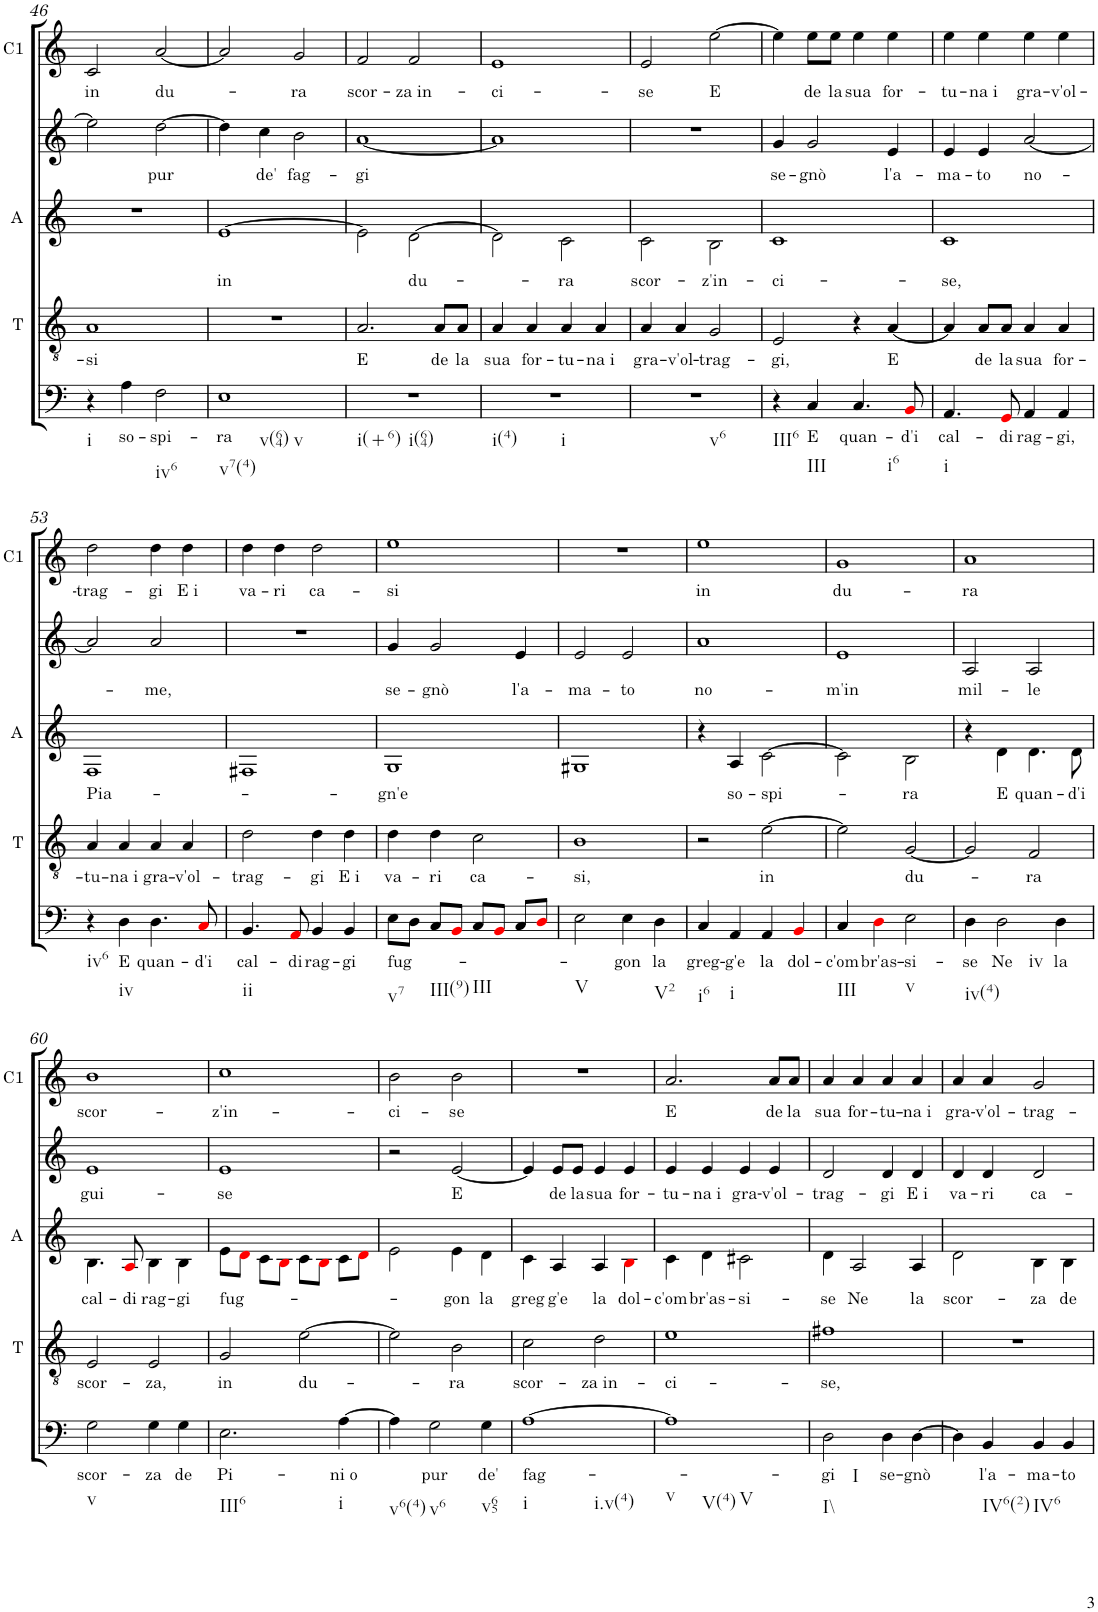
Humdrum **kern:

**kern	**text	**kern	**text	**kern	**text	**kern	**text	**kern	**text
*part5	*part5	*part4	*part4	*part3	*part3	*part2	*part2	*part1	*part1
*staff5	*staff5	*staff4	*staff4	*staff3	*staff3	*staff2	*staff2	*staff1	*staff1
*	*	*I"T	*	*I"A	*	*	*	*I"C1	*
*	*	*I'T	*	*I'A	*	*	*	*I'C1	*
!!LO:PB:g=z
*clefF4	*	*clefGv2	*	*clefG2	*	*clefG2	*	*clefG2	*
*k[]	*	*k[]	*	*k[]	*	*k[]	*	*k[]	*
*M4/4	*	*M4/4	*	*M4/4	*	*M4/4	*	*M4/4	*
*met(c)	*	*met(c)	*	*met(c)	*	*met(c)	*	*met(c)	*
=46	=46	=46	=46	=46	=46	=46	=46	=46	=46
!	!	!	!LO:LY:b	!	!	!	!	!	!LO:LY:b
4r	.	1A	-si	1r	.	2ee\]	.	2c/	in
!	!LO:LY:b	!	!	!	!	!	!	!	!
4A\	so-	.	.	.	.	.	.	.	.
!	!LO:LY:b	!	!	!	!	!	!LO:LY:b	!	!LO:LY:b
2F\	-spi-	.	.	.	.	[2dd\	pur	[2a/	du-
=47	=47	=47	=47	=47	=47	=47	=47	=47	=47
!	!LO:LY:b	!	!	!	!LO:LY:b	!	!	!	!
1E	-ra	1r	.	[1e	in	4dd\]	.	2a/]	.
!	!	!	!	!	!	!	!LO:LY:b	!	!
.	.	.	.	.	.	4cc\	de'	.	.
!	!	!	!	!	!	!	!LO:LY:b	!	!LO:LY:b
.	.	.	.	.	.	2b\	fag-	2g/	-ra
=48	=48	=48	=48	=48	=48	=48	=48	=48	=48
!	!	!	!LO:LY:b	!	!	!	!LO:LY:b	!	!LO:LY:b
1r	.	2.A/	E	2e\]	.	[1a	-gi	2f/	scor-
!	!	!	!	!	!LO:LY:b	!	!	!	!LO:LY:b
.	.	.	.	[2d\	du-	.	.	2f/	za in-
!	!	!	!LO:LY:b	!	!	!	!	!	!
.	.	8A/L	de	.	.	.	.	.	.
!	!	!	!LO:LY:b	!	!	!	!	!	!
.	.	8A/J	la	.	.	.	.	.	.
=49	=49	=49	=49	=49	=49	=49	=49	=49	=49
!	!	!	!LO:LY:b	!	!	!	!	!	!LO:LY:b
1r	.	4A/	sua	2d\]	.	1a]	.	1e	-ci-
!	!	!	!LO:LY:b	!	!	!	!	!	!
.	.	4A/	for-	.	.	.	.	.	.
!	!	!	!LO:LY:b	!	!LO:LY:b	!	!	!	!
.	.	4A/	-tu-	2c\	-ra	.	.	.	.
!	!	!	!LO:LY:b	!	!	!	!	!	!
.	.	4A/	na i	.	.	.	.	.	.
=50	=50	=50	=50	=50	=50	=50	=50	=50	=50
!	!	!	!LO:LY:b	!	!LO:LY:b	!	!	!	!LO:LY:b
1r	.	4A/	gra-	2c\	scor-	1r	.	2e/	-se
!	!	!	!LO:LY:b	!	!	!	!	!	!
.	.	4A/	-v'ol-	.	.	.	.	.	.
!	!	!	!LO:LY:b	!	!LO:LY:b	!	!	!	!LO:LY:b
.	.	2G/	-trag-	2B\	-z'in-	.	.	[2ee\	E
=51	=51	=51	=51	=51	=51	=51	=51	=51	=51
!	!	!	!LO:LY:b	!	!LO:LY:b	!	!LO:LY:b	!	!
4r	.	2E/	-gi,	1c	-ci-	4g/	se-	4ee\]	.
!	!LO:LY:b	!	!	!	!	!	!LO:LY:b	!	!LO:LY:b
4C/	E	.	.	.	.	2g/	-gnò	8ee\L	de
!	!	!	!	!	!	!	!	!	!LO:LY:b
.	.	.	.	.	.	.	.	8ee\J	la
!	!LO:LY:b	!	!	!	!	!	!	!	!LO:LY:b
4.C/	quan-	4r	.	.	.	.	.	4ee\	sua
!	!	!	!LO:LY:b	!	!	!	!LO:LY:b	!	!LO:LY:b
.	.	[4A/	E	.	.	4e/	l'a-	4ee\	for-
!	!LO:LY:b	!	!	!	!	!	!	!	!
8BBi/	-d'i	.	.	.	.	.	.	.	.
=52	=52	=52	=52	=52	=52	=52	=52	=52	=52
!	!LO:LY:b	!	!	!	!LO:LY:b	!	!LO:LY:b	!	!LO:LY:b
4.AA/	cal-	4A/]	.	1c	-se,	4e/	-ma-	4ee\	-tu-
!	!	!	!LO:LY:b	!	!	!	!LO:LY:b	!	!LO:LY:b
.	.	8A/L	de	.	.	4e/	-to	4ee\	na i
!	!LO:LY:b	!	!LO:LY:b	!	!	!	!	!	!
8GGi/	-di	8A/J	la	.	.	.	.	.	.
!	!LO:LY:b	!	!LO:LY:b	!	!	!	!LO:LY:b	!	!LO:LY:b
4AA/	rag-	4A/	sua	.	.	[2a/	no-	4ee\	gra-
!	!LO:LY:b	!	!LO:LY:b	!	!	!	!	!	!LO:LY:b
4AA/	-gi,	4A/	for-	.	.	.	.	4ee\	-v'ol-
!!LO:LB:g=z
=53	=53	=53	=53	=53	=53	=53	=53	=53	=53
!	!	!	!LO:LY:b	!	!LO:LY:b	!	!	!	!LO:LY:b
4r	.	4A/	-tu-	1F	Pia-	2a/]	.	2dd\	-trag-
!	!LO:LY:b	!	!LO:LY:b	!	!	!	!	!	!
4D\	E	4A/	na i	.	.	.	.	.	.
!	!LO:LY:b	!	!LO:LY:b	!	!	!	!LO:LY:b	!	!LO:LY:b
4.D\	quan-	4A/	gra-	.	.	2a/	-me,	4dd\	-gi
!	!	!	!LO:LY:b	!	!	!	!	!	!LO:LY:b
.	.	4A/	-v'ol-	.	.	.	.	4dd\	E i
!	!LO:LY:b	!	!	!	!	!	!	!	!
8Ci/	-d'i	.	.	.	.	.	.	.	.
=54	=54	=54	=54	=54	=54	=54	=54	=54	=54
!	!LO:LY:b	!	!LO:LY:b	!	!	!	!	!	!LO:LY:b
4.BB/	cal-	2d\	-trag-	1F#X	.	1r	.	4dd\	va-
!	!	!	!	!	!	!	!	!	!LO:LY:b
.	.	.	.	.	.	.	.	4dd\	-ri
!	!LO:LY:b	!	!	!	!	!	!	!	!
8AAi/	-di	.	.	.	.	.	.	.	.
!	!LO:LY:b	!	!LO:LY:b	!	!	!	!	!	!LO:LY:b
4BB/	rag-	4d\	-gi	.	.	.	.	2dd\	ca-
!	!LO:LY:b	!	!LO:LY:b	!	!	!	!	!	!
4BB/	-gi	4d\	E i	.	.	.	.	.	.
=55	=55	=55	=55	=55	=55	=55	=55	=55	=55
!	!LO:LY:b	!	!LO:LY:b	!	!LO:LY:b	!	!LO:LY:b	!	!LO:LY:b
8E\L	fug-	4d\	va-	1G	-gn'e	4g/	se-	1ee	-si
8D\J	.	.	.	.	.	.	.	.	.
!	!	!	!LO:LY:b	!	!	!	!LO:LY:b	!	!
8C/L	.	4d\	-ri	.	.	2g/	-gnò	.	.
8BBi/J	.	.	.	.	.	.	.	.	.
!	!	!	!LO:LY:b	!	!	!	!	!	!
8C/L	.	2c\	ca-	.	.	.	.	.	.
8BBi/J	.	.	.	.	.	.	.	.	.
!	!	!	!	!	!	!	!LO:LY:b	!	!
8C/L	.	.	.	.	.	4e/	l'a-	.	.
8Di/J	.	.	.	.	.	.	.	.	.
=56	=56	=56	=56	=56	=56	=56	=56	=56	=56
!	!	!	!LO:LY:b	!	!	!	!LO:LY:b	!	!
2E\	.	1B	-si,	1G#X	.	2e/	-ma-	1r	.
!	!LO:LY:b	!	!	!	!	!	!LO:LY:b	!	!
4E\	-gon	.	.	.	.	2e/	-to	.	.
!	!LO:LY:b	!	!	!	!	!	!	!	!
4D\	la	.	.	.	.	.	.	.	.
=57	=57	=57	=57	=57	=57	=57	=57	=57	=57
!	!LO:LY:b	!	!	!	!	!	!LO:LY:b	!	!LO:LY:b
4C/	greg-	2r	.	4r	.	1a	no-	1ee	in
!	!LO:LY:b	!	!	!	!LO:LY:b	!	!	!	!
4AA/	-g'e	.	.	4A/	so-	.	.	.	.
!	!LO:LY:b	!	!LO:LY:b	!	!LO:LY:b	!	!	!	!
4AA/	la	[2e\	in	[2c\	-spi-	.	.	.	.
!	!LO:LY:b	!	!	!	!	!	!	!	!
4BBi/	dol-	.	.	.	.	.	.	.	.
=58	=58	=58	=58	=58	=58	=58	=58	=58	=58
!	!LO:LY:b	!	!	!	!	!	!LO:LY:b	!	!LO:LY:b
4C/	-c'om-	2e\]	.	2c\]	.	1e	-m'in	1g	du-
!	!LO:LY:b	!	!	!	!	!	!	!	!
4Di\	-br'as-	.	.	.	.	.	.	.	.
!	!LO:LY:b	!	!LO:LY:b	!	!LO:LY:b	!	!	!	!
2E\	-si-	[2G/	du-	2B\	-ra	.	.	.	.
=59	=59	=59	=59	=59	=59	=59	=59	=59	=59
!	!LO:LY:b	!	!	!	!	!	!LO:LY:b	!	!LO:LY:b
4D\	-se	2G/]	.	4r	.	2A/	mil-	1a	-ra
!	!LO:LY:b	!	!	!	!LO:LY:b	!	!	!	!
2D\	Ne	.	.	4d\	E	.	.	.	.
!	!	!	!LO:LY:b	!	!LO:LY:b	!	!LO:LY:b	!	!
.	.	2F/	-ra	4.d\	quan-	2A/	-le	.	.
!	!LO:LY:b	!	!	!	!	!	!	!	!
4D\	la	.	.	.	.	.	.	.	.
!	!	!	!	!	!LO:LY:b	!	!	!	!
.	.	.	.	8d\	-d'i	.	.	.	.
!!LO:LB:g=z
=60	=60	=60	=60	=60	=60	=60	=60	=60	=60
!	!LO:LY:b	!	!LO:LY:b	!	!LO:LY:b	!	!LO:LY:b	!	!LO:LY:b
2G\	scor-	2E/	scor-	4.B\	cal-	1e	gui-	1b	scor-
!	!	!	!	!	!LO:LY:b	!	!	!	!
.	.	.	.	8Ai/	-di	.	.	.	.
!	!LO:LY:b	!	!LO:LY:b	!	!LO:LY:b	!	!	!	!
4G\	-za	2E/	-za,	4B\	rag-	.	.	.	.
!	!LO:LY:b	!	!	!	!LO:LY:b	!	!	!	!
4G\	de	.	.	4B\	-gi	.	.	.	.
=61	=61	=61	=61	=61	=61	=61	=61	=61	=61
!	!LO:LY:b	!	!LO:LY:b	!	!LO:LY:b	!	!LO:LY:b	!	!LO:LY:b
2.E\	Pi-	2G/	in	8e\L	fug-	1e	-se	1cc	-z'in-
.	.	.	.	8di\J	.	.	.	.	.
.	.	.	.	8c\L	.	.	.	.	.
.	.	.	.	8Bi\J	.	.	.	.	.
!	!	!	!LO:LY:b	!	!	!	!	!	!
.	.	[2e\	du-	8c\L	.	.	.	.	.
.	.	.	.	8Bi\J	.	.	.	.	.
!	!LO:LY:b	!	!	!	!	!	!	!	!
[4A\	ni o	.	.	8c\L	.	.	.	.	.
.	.	.	.	8di\J	.	.	.	.	.
=62	=62	=62	=62	=62	=62	=62	=62	=62	=62
!	!	!	!	!	!	!	!	!	!LO:LY:b
4A\]	.	2e\]	.	2e\	.	2r	.	2b\	-ci-
!	!LO:LY:b	!	!	!	!	!	!	!	!
2G\	pur	.	.	.	.	.	.	.	.
!	!	!	!LO:LY:b	!	!LO:LY:b	!	!LO:LY:b	!	!LO:LY:b
.	.	2B\	-ra	4e\	-gon	[2e/	E	2b\	-se
!	!LO:LY:b	!	!	!	!LO:LY:b	!	!	!	!
4G\	de'	.	.	4d\	la	.	.	.	.
=63	=63	=63	=63	=63	=63	=63	=63	=63	=63
!	!LO:LY:b	!	!LO:LY:b	!	!LO:LY:b	!	!	!	!
[1A	fag-	2c\	scor-	4c\	greg-	4e/]	.	1r	.
!	!	!	!	!	!LO:LY:b	!	!LO:LY:b	!	!
.	.	.	.	4A/	-g'e	8e/L	de	.	.
!	!	!	!	!	!	!	!LO:LY:b	!	!
.	.	.	.	.	.	8e/J	la	.	.
!	!	!	!LO:LY:b	!	!LO:LY:b	!	!LO:LY:b	!	!
.	.	2d\	za in-	4A/	la	4e/	sua	.	.
!	!	!	!	!	!LO:LY:b	!	!LO:LY:b	!	!
.	.	.	.	4Bi\	dol-	4e/	for-	.	.
=64	=64	=64	=64	=64	=64	=64	=64	=64	=64
!	!	!	!LO:LY:b	!	!LO:LY:b	!	!LO:LY:b	!	!LO:LY:b
1A]	.	1e	-ci-	4c\	-c'om-	4e/	-tu-	2.a/	E
!	!	!	!	!	!LO:LY:b	!	!LO:LY:b	!	!
.	.	.	.	4d\	-br'as-	4e/	na i	.	.
!	!	!	!	!	!LO:LY:b	!	!LO:LY:b	!	!
.	.	.	.	2c#X\	-si-	4e/	gra-	.	.
!	!	!	!	!	!	!	!LO:LY:b	!	!LO:LY:b
.	.	.	.	.	.	4e/	-v'ol-	8a/L	de
!	!	!	!	!	!	!	!	!	!LO:LY:b
.	.	.	.	.	.	.	.	8a/J	la
=65	=65	=65	=65	=65	=65	=65	=65	=65	=65
!	!LO:LY:b	!	!LO:LY:b	!	!LO:LY:b	!	!LO:LY:b	!	!LO:LY:b
2D\	-gi	1f#X	-se,	4d\	-se	2d/	-trag-	4a/	sua
!	!	!	!	!	!LO:LY:b	!	!	!	!LO:LY:b
.	.	.	.	2A/	Ne	.	.	4a/	for-
!	!LO:LY:b	!	!	!	!	!	!LO:LY:b	!	!LO:LY:b
4D\	se-	.	.	.	.	4d/	-gi	4a/	-tu-
!	!LO:LY:b	!	!	!	!LO:LY:b	!	!LO:LY:b	!	!LO:LY:b
[4D\	-gnò	.	.	4A/	la	4d/	E i	4a/	na i
=66	=66	=66	=66	=66	=66	=66	=66	=66	=66
!	!	!	!	!	!LO:LY:b	!	!LO:LY:b	!	!LO:LY:b
4D\]	.	1r	.	2d\	scor-	4d/	va-	4a/	gra-
!	!LO:LY:b	!	!	!	!	!	!LO:LY:b	!	!LO:LY:b
4BB/	l'a-	.	.	.	.	4d/	-ri	4a/	-v'ol-
!	!LO:LY:b	!	!	!	!LO:LY:b	!	!LO:LY:b	!	!LO:LY:b
4BB/	-ma-	.	.	4B\	-za	2d/	ca-	2g/	-trag-
!	!LO:LY:b	!	!	!	!LO:LY:b	!	!	!	!
4BB/	-to	.	.	4B\	de	.	.	.	.
=	=	=	=	=	=	=	=	=	=
*-	*-	*-	*-	*-	*-	*-	*-	*-	*-
